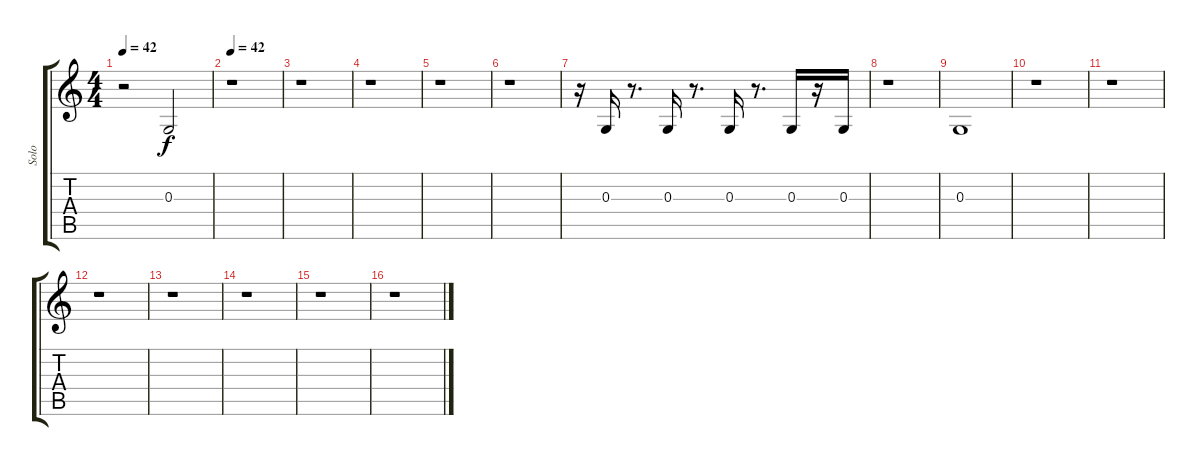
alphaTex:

\track ("Solo" "Solo") {instrument oboe}
\staff {score tabs}
\tuning (E4 B3 G3 D3 A2 E2) {hide}
\ts (4 4)
\tempo 42
\clef g2
\ks c
r.2{dy f} 0.3.2{volume 10 balance 8 instrument fx8scifi} |
\tempo 42
r.1 |
r.1 |
r.1 |
r.1 |
r.1 |
r.16 0.3.16{volume 10 balance 8 instrument fx8scifi} r.8{d} 0.3.16{volume 10 balance 8 instrument fx8scifi} r.8{d} 0.3.16{volume 10 balance 8 instrument fx8scifi} r.8{d} 0.3.16{volume 10 balance 8 instrument fx8scifi} r.16 0.3.16{volume 10 balance 8 instrument fx8scifi} |
r.1 |
0.3.1{volume 10 balance 8 instrument fx8scifi} |
r.1{volume 13 balance 8 instrument oboe} |
r.1 |
r.1 |
r.1 |
r.1 |
r.1 |
r.1
